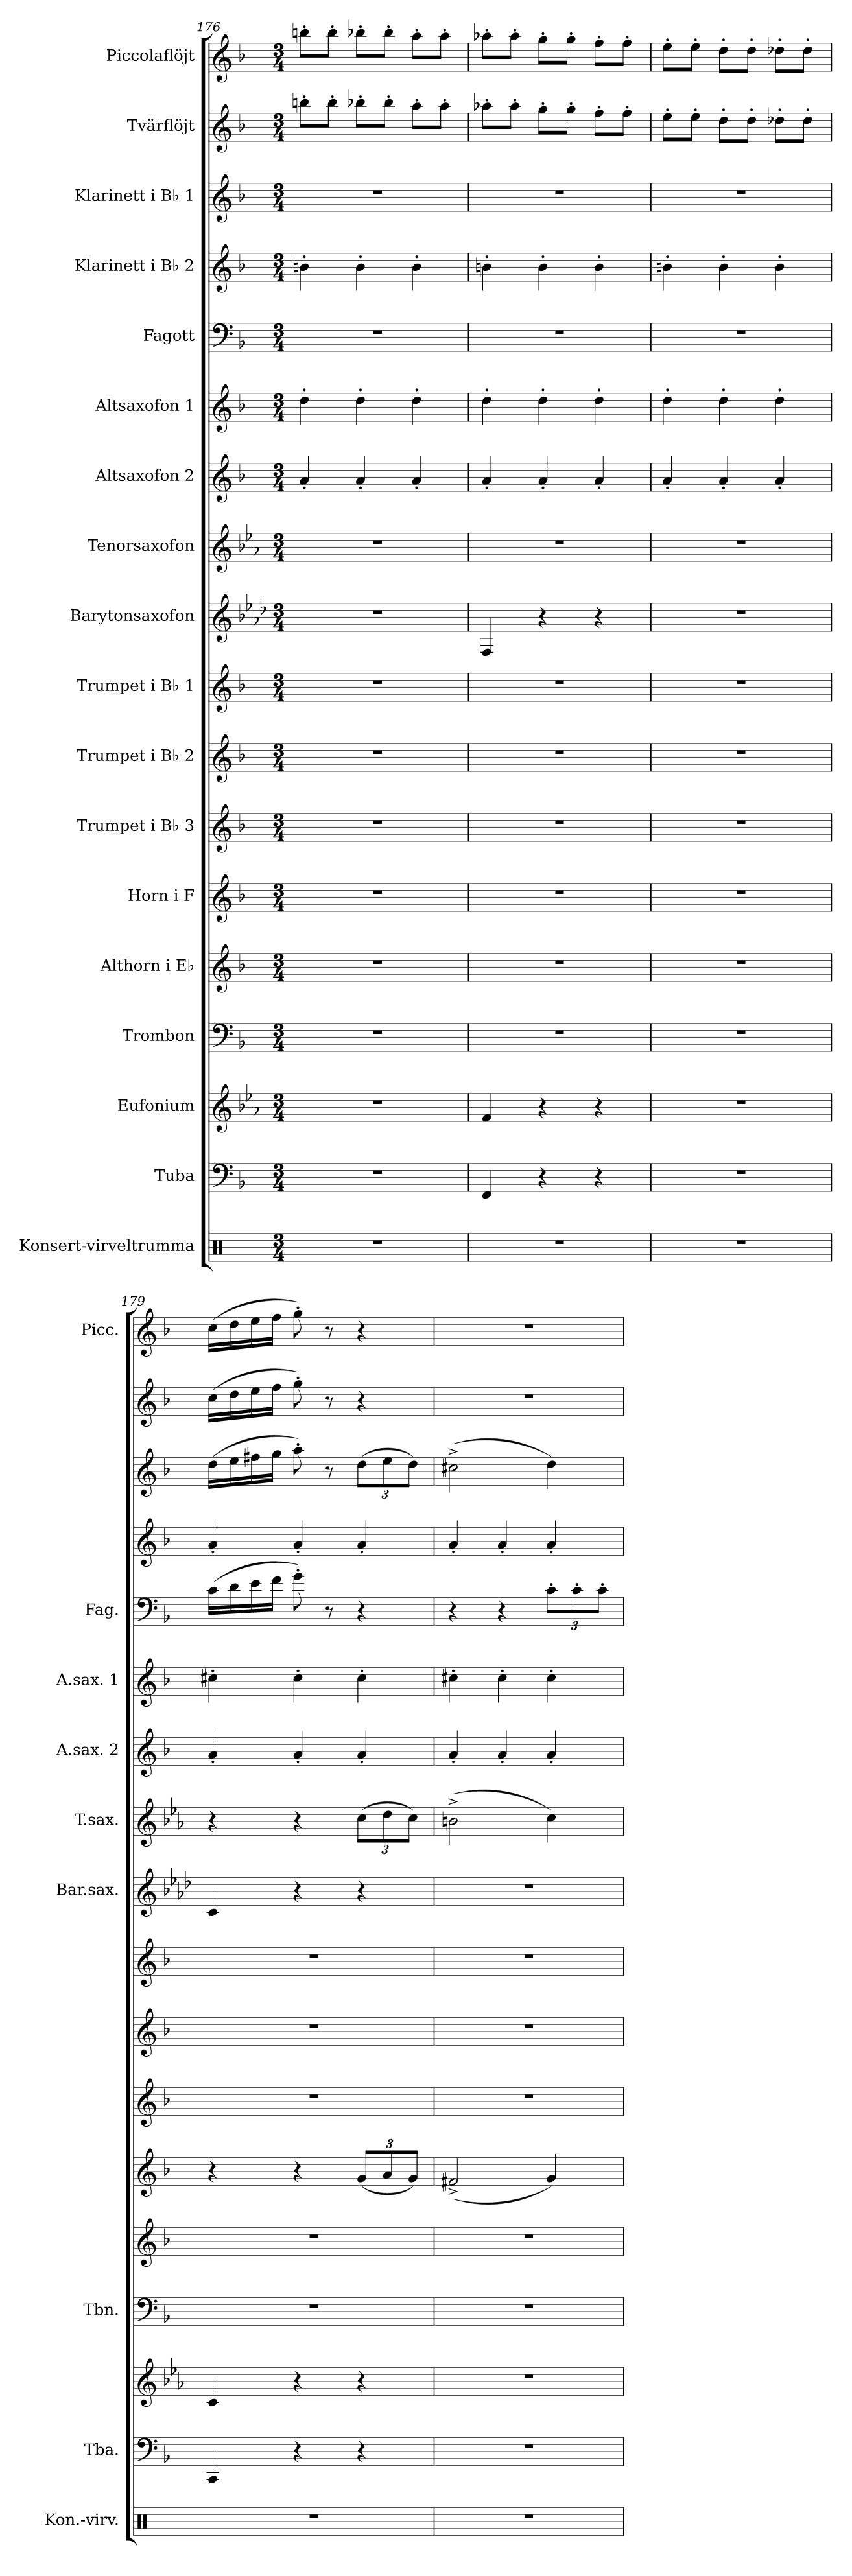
**kern	**kern	**kern	**kern	**kern	**kern	**kern	**kern	**kern	**kern	**kern	**kern	**kern	**kern	**kern	**kern	**kern	**kern
*part18	*part17	*part16	*part15	*part14	*part13	*part12	*part11	*part10	*part9	*part8	*part7	*part6	*part5	*part4	*part3	*part2	*part1
*staff18	*staff17	*staff16	*staff15	*staff14	*staff13	*staff12	*staff11	*staff10	*staff9	*staff8	*staff7	*staff6	*staff5	*staff4	*staff3	*staff2	*staff1
*I"Konsert-virveltrumma	*I"Tuba	*I"Eufonium	*I"Trombon	*I"Althorn i E♭	*I"Horn i F	*I"Trumpet i B♭ 3	*I"Trumpet i B♭ 2	*I"Trumpet i B♭ 1	*I"Barytonsaxofon	*I"Tenorsaxofon	*I"Altsaxofon 2	*I"Altsaxofon 1	*I"Fagott	*I"Klarinett i B♭ 2	*I"Klarinett i B♭ 1	*I"Tvärflöjt	*I"Piccolaflöjt
*I'Kon.-virv.	*I'Tba.	*	*I'Tbn.	*	*	*	*	*	*I'Bar.sax.	*I'T.sax.	*I'A.sax. 2	*I'A.sax. 1	*I'Fag.	*	*	*	*I'Picc.
*clefX	*clefF4	*clefG2	*clefF4	*clefG2	*clefG2	*clefG2	*clefG2	*clefG2	*clefG2	*clefG2	*clefG2	*clefG2	*clefF4	*clefG2	*clefG2	*clefG2	*clefG2
*	*	*ITrd8c14	*	*ITrd5c9	*ITrd4c7	*ITrd1c2	*ITrd1c2	*ITrd1c2	*ITrd12c21	*ITrd8c14	*ITrd5c9	*ITrd5c9	*	*ITrd1c2	*ITrd1c2	*	*ITrd-7c-12
*k[]	*k[b-]	*k[b-e-a-]	*k[b-]	*k[b-e-a-d-]	*k[b-e-]	*k[b-e-a-]	*k[b-e-a-]	*k[b-e-a-]	*k[b-e-a-d-]	*k[b-e-a-]	*k[b-e-a-d-]	*k[b-e-a-d-]	*k[b-]	*k[b-e-a-]	*k[b-e-a-]	*k[b-]	*k[b-]
*M3/4	*M3/4	*M3/4	*M3/4	*M3/4	*M3/4	*M3/4	*M3/4	*M3/4	*M3/4	*M3/4	*M3/4	*M3/4	*M3/4	*M3/4	*M3/4	*M3/4	*M3/4
=176	=176	=176	=176	=176	=176	=176	=176	=176	=176	=176	=176	=176	=176	=176	=176	=176	=176
2.r	2.r	2.r	2.r	2.r	2.r	2.r	2.r	2.r	2.r	2.r	4c'/	4f'\	2.r	4an'\	2.r	8bbn'\L	8bbbn'\L
.	.	.	.	.	.	.	.	.	.	.	.	.	.	.	.	8bb'\J	8bbb'\J
.	.	.	.	.	.	.	.	.	.	.	4c'/	4f'\	.	4a'\	.	8bb-X'\L	8bbb-X'\L
.	.	.	.	.	.	.	.	.	.	.	.	.	.	.	.	8bb-'\J	8bbb-'\J
.	.	.	.	.	.	.	.	.	.	.	4c'/	4f'\	.	4a'\	.	8aa'\L	8aaa'\L
.	.	.	.	.	.	.	.	.	.	.	.	.	.	.	.	8aa'\J	8aaa'\J
=177	=177	=177	=177	=177	=177	=177	=177	=177	=177	=177	=177	=177	=177	=177	=177	=177	=177
2.r	4FF/	4F/	2.r	2.r	2.r	2.r	2.r	2.r	4FF/	2.r	4c'/	4f'\	2.r	4an'\	2.r	8aa-X'\L	8aaa-X'\L
.	.	.	.	.	.	.	.	.	.	.	.	.	.	.	.	8aa-'\J	8aaa-'\J
.	4r	4r	.	.	.	.	.	.	4r	.	4c'/	4f'\	.	4a'\	.	8gg'\L	8ggg'\L
.	.	.	.	.	.	.	.	.	.	.	.	.	.	.	.	8gg'\J	8ggg'\J
.	4r	4r	.	.	.	.	.	.	4r	.	4c'/	4f'\	.	4a'\	.	8ff'\L	8fff'\L
.	.	.	.	.	.	.	.	.	.	.	.	.	.	.	.	8ff'\J	8fff'\J
=178	=178	=178	=178	=178	=178	=178	=178	=178	=178	=178	=178	=178	=178	=178	=178	=178	=178
2.r	2.r	2.r	2.r	2.r	2.r	2.r	2.r	2.r	2.r	2.r	4c'/	4f'\	2.r	4an'\	2.r	8ee'\L	8eee'\L
.	.	.	.	.	.	.	.	.	.	.	.	.	.	.	.	8ee'\J	8eee'\J
.	.	.	.	.	.	.	.	.	.	.	4c'/	4f'\	.	4a'\	.	8dd'\L	8ddd'\L
.	.	.	.	.	.	.	.	.	.	.	.	.	.	.	.	8dd'\J	8ddd'\J
.	.	.	.	.	.	.	.	.	.	.	4c'/	4f'\	.	4a'\	.	8dd-X'\L	8ddd-X'\L
.	.	.	.	.	.	.	.	.	.	.	.	.	.	.	.	8dd-'\J	8ddd-'\J
=179	=179	=179	=179	=179	=179	=179	=179	=179	=179	=179	=179	=179	=179	=179	=179	=179	=179
2.r	4CC/	4C/	2.r	2.r	4r	2.r	2.r	2.r	4C/	4r	4c'/	4en'\	(>16c\LL	4g'/	(>16cc\LL	(>16cc\LL	(>16ccc\LL
.	.	.	.	.	.	.	.	.	.	.	.	.	16d\	.	16dd\	16dd\	16ddd\
.	.	.	.	.	.	.	.	.	.	.	.	.	16e\	.	16een\	16ee\	16eee\
.	.	.	.	.	.	.	.	.	.	.	.	.	16f\JJ	.	16ff\JJ	16ff\JJ	16fff\JJ
.	4r	4r	.	.	4r	.	.	.	4r	4r	4c'/	4e'\	8g'\)	4g'/	8gg'\)	8gg'\)	8ggg'\)
.	.	.	.	.	.	.	.	.	.	.	.	.	8r	.	8r	8r	8r
*	*	*	*	*	*Xbrackettup	*	*	*	*	*Xbrackettup	*	*	*	*	*Xbrackettup	*	*
.	4r	4r	.	.	(<12c/L	.	.	.	4r	(>12c\L	4c'/	4e'\	4r	4g'/	(>12cc\L	4r	4r
.	.	.	.	.	12d/	.	.	.	.	12d\	.	.	.	.	12dd\	.	.
.	.	.	.	.	12c/J)	.	.	.	.	12c\J)	.	.	.	.	12cc\J)	.	.
=180	=180	=180	=180	=180	=180	=180	=180	=180	=180	=180	=180	=180	=180	=180	=180	=180	=180
2.r	2.r	2.r	2.r	2.r	(<2Bn^/	2.r	2.r	2.r	2.r	(>2Bn^\	4c'/	4en'\	4r	4g'/	(>2bn^\	2.r	2.r
.	.	.	.	.	.	.	.	.	.	.	4c'/	4e'\	4r	4g'/	.	.	.
*	*	*	*	*	*	*	*	*	*	*	*	*	*Xbrackettup	*	*	*	*
.	.	.	.	.	4c/)	.	.	.	.	4c\)	4c'/	4e'\	12c'\L	4g'/	4cc\)	.	.
.	.	.	.	.	.	.	.	.	.	.	.	.	12c'\	.	.	.	.
.	.	.	.	.	.	.	.	.	.	.	.	.	12c'\J	.	.	.	.
=	=	=	=	=	=	=	=	=	=	=	=	=	=	=	=	=	=
*-	*-	*-	*-	*-	*-	*-	*-	*-	*-	*-	*-	*-	*-	*-	*-	*-	*-
